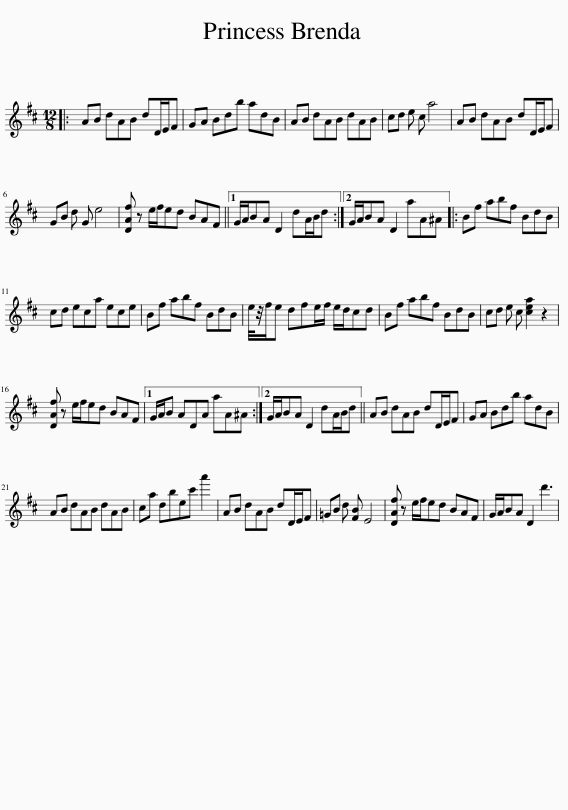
X:1
L:1/8
M:12/8
I:linebreak $
K:D
V:1 treble
V:1
|: AB dAB dD/E/F | GA Bdb adB | AB dAB dAB | cd e c a4 | AB dAB dD/E/F |$ %5
 GB d G e4 | [DAf] z e/f/ed BAF ||1 G/A/BA D2 dA/B/d :|2 G/A/BA D2 aA^A |: Bf abf BdB |$ %10
 cd eca ece | Bf abf BdB | e/4z/4f/e dfe/f/ e/d/cd | Bf abf BdB | cd e c [cea]2 z2 |$ %15
 [DAf] z e/f/ed BAF |1 G/A/B ADA aA^A :|2 G/A/BA D2 dA/B/d || AB dAB dD/E/F | GA Bdb adB |$ %20
 AB dAB dAB | ca dbec' a'2 | AB dAB dD/E/F | =GB d [FB] E4 | [DAf] z e/f/ed BAF | %25
 G/A/BA D2 d'3 | %26
